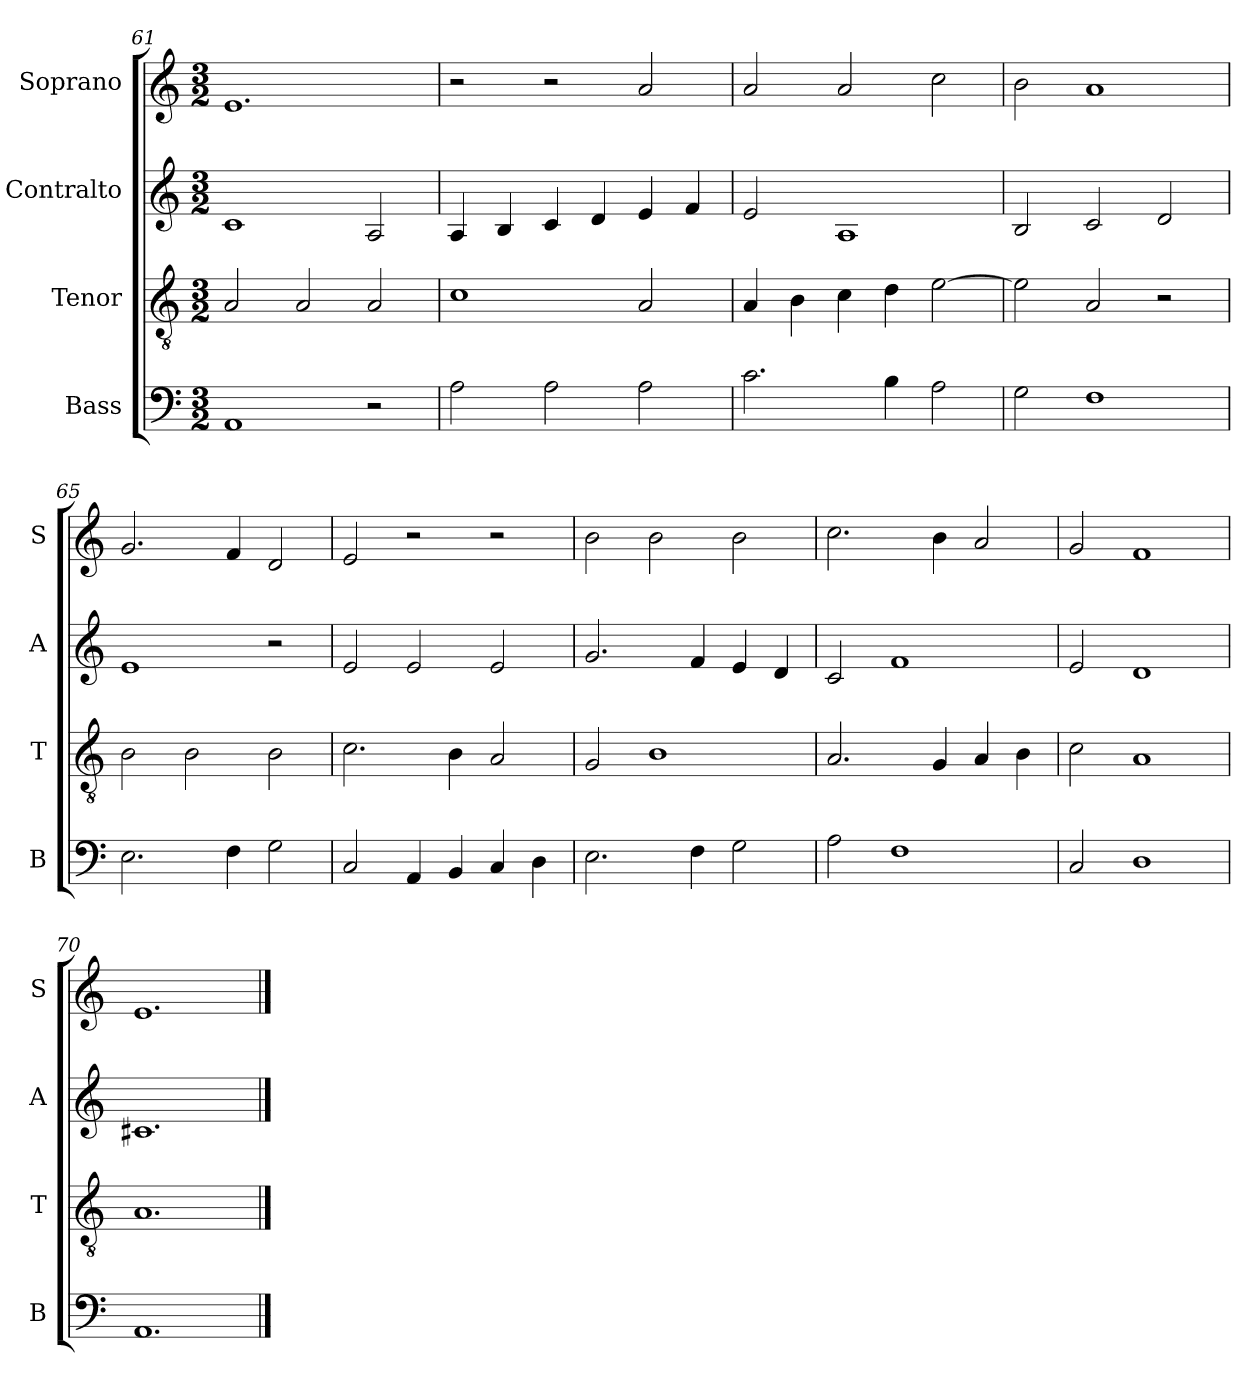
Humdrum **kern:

**kern	**kern	**kern	**kern
*part4	*part3	*part2	*part1
*staff4	*staff3	*staff2	*staff1
*I"Bass	*I"Tenor	*I"Contralto	*I"Soprano
*I'B	*I'T	*I'A	*I'S
*clefF4	*clefGv2	*clefG2	*clefG2
*k[]	*k[]	*k[]	*k[]
*A:aeo	*A:aeo	*A:aeo	*A:aeo
*M3/2	*M3/2	*M3/2	*M3/2
=61	=61	=61	=61
1AA	2A	1c	1.e
.	2A	.	.
2r	2A	2A	.
=62	=62	=62	=62
2A	1c	4A	2r
.	.	4B	.
2A	.	4c	2r
.	.	4d	.
2A	2A	4e	2a
.	.	4f	.
=63	=63	=63	=63
2.c	4A	2e	2a
.	4B	.	.
.	4c	1A	2a
4B	4d	.	.
2A	[2e	.	2cc
=64	=64	=64	=64
2G	2e]	2B	2b
1F	2A	2c	1a
.	2r	2d	.
=65	=65	=65	=65
2.E	2B	1e	2.g
.	2B	.	.
4F	.	.	4f
2G	2B	2r	2d
=66	=66	=66	=66
2C	2.c	2e	2e
4AA	.	2e	2r
4BB	4B	.	.
4C	2A	2e	2r
4D	.	.	.
=67	=67	=67	=67
2.E	2G	2.g	2b
.	1B	.	2b
4F	.	4f	.
2G	.	4e	2b
.	.	4d	.
=68	=68	=68	=68
2A	2.A	2c	2.cc
1F	.	1f	.
.	4G	.	4b
.	4A	.	2a
.	4B	.	.
=69	=69	=69	=69
2C	2c	2e	2g
1D	1A	1d	1f
=70	=70	=70	=70
1.AA	1.A	1.c#X	1.e
==	==	==	==
*-	*-	*-	*-
